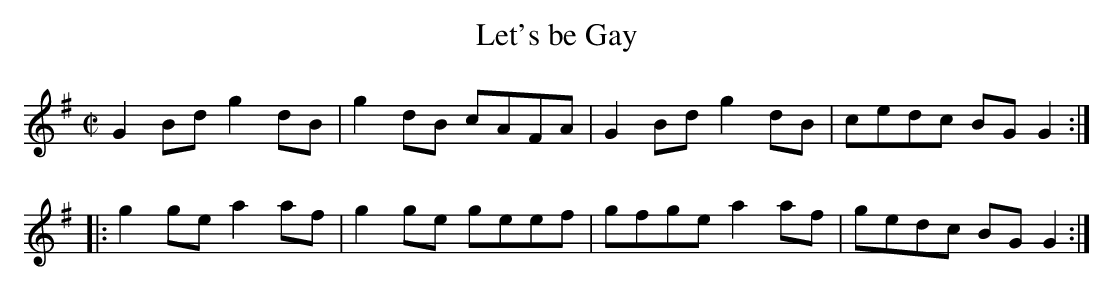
X:1
T:Let's be Gay
M:C|
L:1/8
K:G
G2Bd g2 dB | g2 dB cAFA | G2 Bd g2 dB | cedc BG G2 :|
|: g2 ge a2 af | g2 ge geef | gfge a2 af | gedc BG G2 :|
